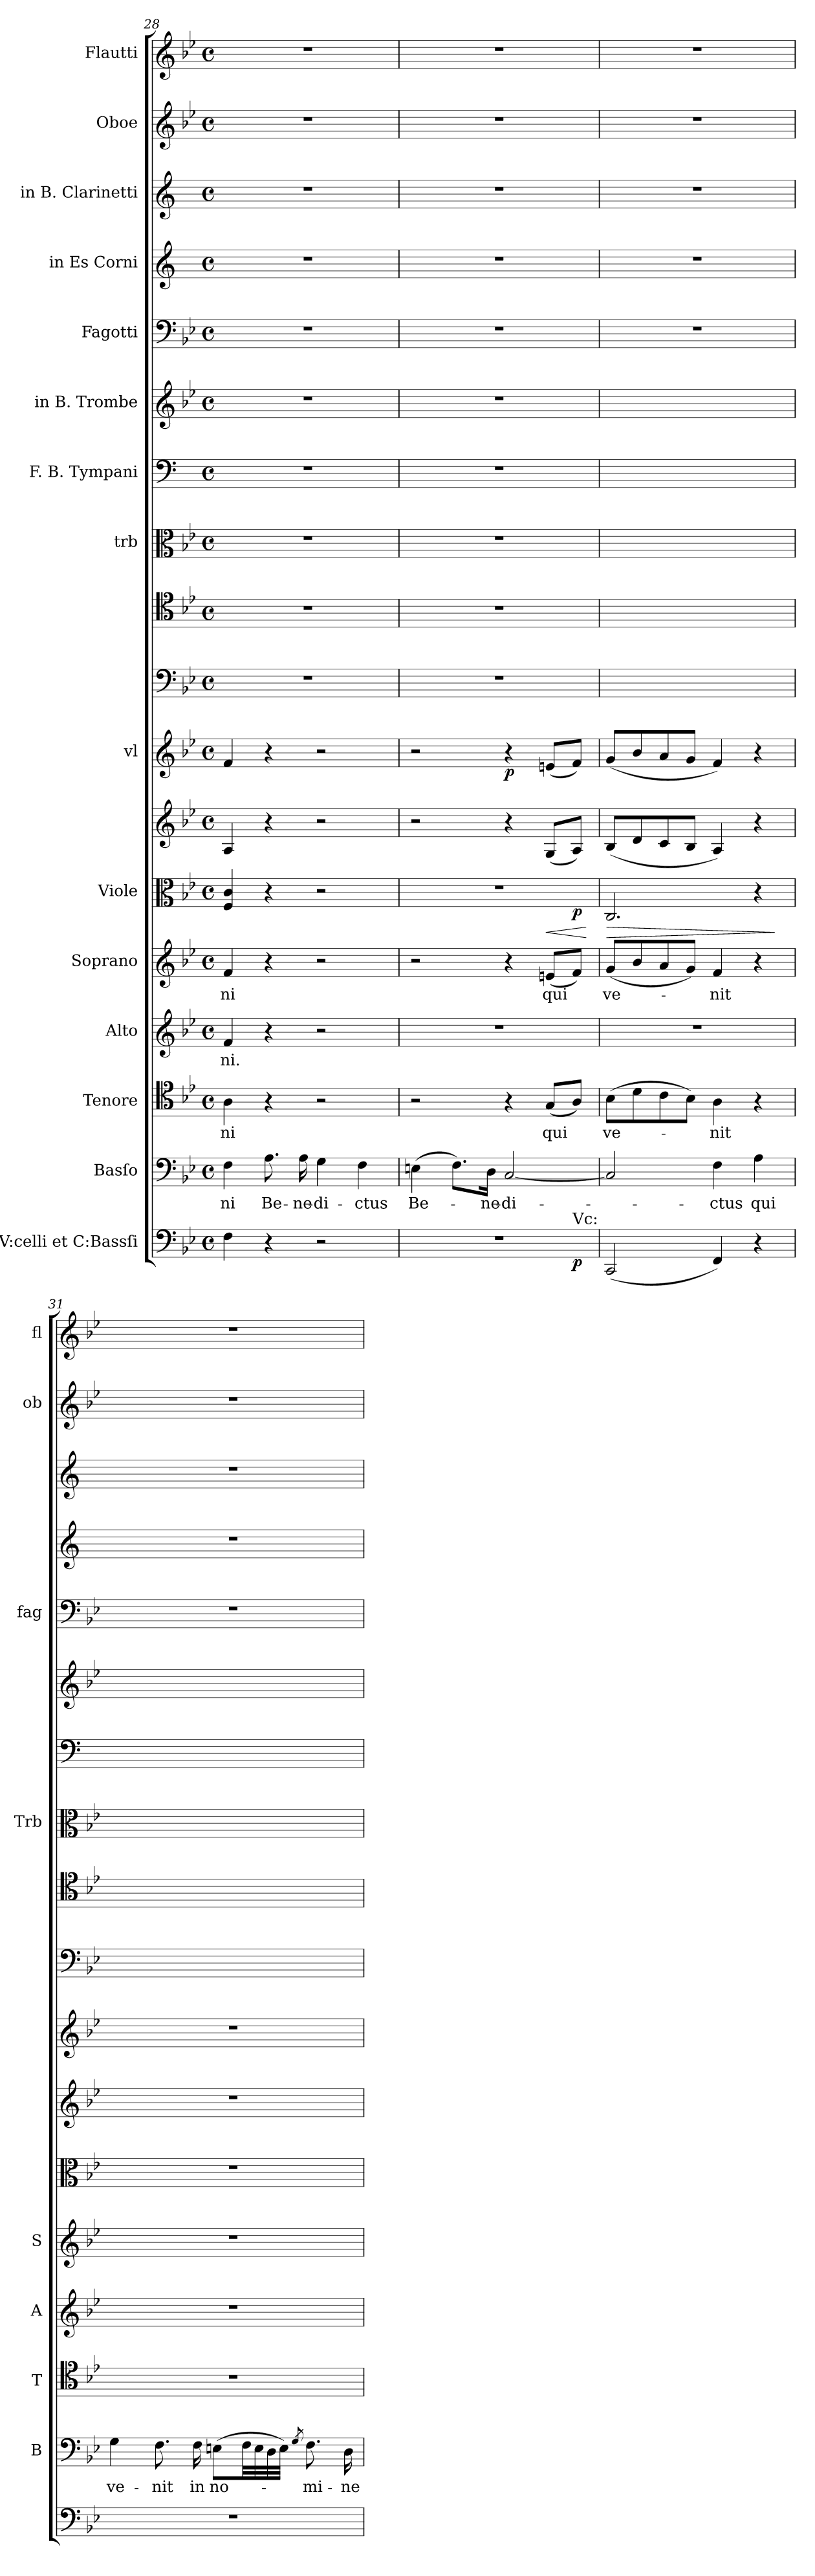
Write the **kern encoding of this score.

**kern	**dynam	**kern	**text	**kern	**text	**kern	**text	**kern	**text	**dynam	**kern	**dynam	**kern	**kern	**dynam	**kern	**kern	**kern	**kern	**kern	**kern	**kern	**kern	**kern	**kern
*part18	*part18	*part17	*part17	*part16	*part16	*part15	*part15	*part14	*part14	*part14	*part13	*part13	*part12	*part11	*part11	*part10	*part9	*part8	*part7	*part6	*part5	*part4	*part3	*part2	*part1
*staff18	*staff18	*staff17	*staff17	*staff16	*staff16	*staff15	*staff15	*staff14	*staff14	*staff14	*staff13	*staff13	*staff12	*staff11	*staff11	*staff10	*staff9	*staff8	*staff7	*staff6	*staff5	*staff4	*staff3	*staff2	*staff1
*I"V:celli et C:Bassſi	*	*I"Basſo	*	*I"Tenore	*	*I"Alto	*	*I"Soprano	*	*	*I"Viole	*	*	*I"vl	*	*	*	*I"trb	*I"F. B. Tympani	*I"in B. Trombe	*I"Fagotti	*I"in Es Corni	*I"in B. Clarinetti	*I"Oboe	*I"Flautti
*	*	*I'B	*	*I'T	*	*I'A	*	*I'S	*	*	*	*	*	*	*	*	*	*I'Trb	*	*	*I'fag	*	*	*I'ob	*I'fl
*clefF4	*	*clefF4	*	*clefC4	*	*clefG2	*	*clefG2	*	*	*clefC3	*	*clefG2	*clefG2	*	*clefF4	*clefC4	*clefC3	*clefF4	*clefG2	*clefF4	*clefG2	*clefG2	*clefG2	*clefG2
*	*	*	*	*	*	*	*	*	*	*	*	*	*	*	*	*	*	*	*	*	*	*ITrd1c2	*ITrd1c2	*	*
*k[b-e-]	*	*k[b-e-]	*	*k[b-e-]	*	*k[b-e-]	*	*k[b-e-]	*	*	*k[b-e-]	*	*k[b-e-]	*k[b-e-]	*	*k[b-e-]	*k[b-e-]	*k[b-e-]	*	*k[b-e-]	*k[b-e-]	*k[b-e-]	*k[b-e-]	*k[b-e-]	*k[b-e-]
*M4/4	*	*M4/4	*	*M4/4	*	*M4/4	*	*M4/4	*	*	*M4/4	*	*M4/4	*M4/4	*	*M4/4	*M4/4	*M4/4	*M4/4	*M4/4	*M4/4	*M4/4	*M4/4	*M4/4	*M4/4
*met(c)	*	*met(c)	*	*met(c)	*	*met(c)	*	*met(c)	*	*	*met(c)	*	*met(c)	*met(c)	*	*met(c)	*met(c)	*met(c)	*met(c)	*met(c)	*met(c)	*met(c)	*met(c)	*met(c)	*met(c)
=28	=28	=28	=28	=28	=28	=28	=28	=28	=28	=28	=28	=28	=28	=28	=28	=28	=28	=28	=28	=28	=28	=28	=28	=28	=28
4F\	.	4F\	-ni	4A\	-ni	4f/	-ni.	4f/	-ni	.	4F/ 4c/	.	4A/	4f/	.	1r	1r	1r	1r	1r	1r	1r	1r	1r	1r
4r	.	8.A\	Be-	4r	.	4r	.	4r	.	.	4r	.	4r	4r	.	.	.	.	.	.	.	.	.	.	.
.	.	16A\	-ne-	.	.	.	.	.	.	.	.	.	.	.	.	.	.	.	.	.	.	.	.	.	.
2r	.	4G\	-di-	2r	.	2r	.	2r	.	.	2r	.	2r	2r	.	.	.	.	.	.	.	.	.	.	.
.	.	4F\	-ctus	.	.	.	.	.	.	.	.	.	.	.	.	.	.	.	.	.	.	.	.	.	.
=29	=29	=29	=29	=29	=29	=29	=29	=29	=29	=29	=29	=29	=29	=29	=29	=29	=29	=29	=29	=29	=29	=29	=29	=29	=29
*^	*	*	*	*	*	*	*	*	*	*	*^	*	*	*	*	*	*	*	*	*	*	*	*	*	*
1r	2..ryy	.	(4En\	Be-	2r	.	1r	.	2r	.	.	1r	2..ryy	.	2r	2r	.	1r	1r	1r	1r	1r	1r	1r	1r	1r	1r
.	.	.	8.F\L)	.	.	.	.	.	.	.	.	.	.	.	.	.	.	.	.	.	.	.	.	.	.	.	.
.	.	.	16D\Jk	-ne-	.	.	.	.	.	.	.	.	.	.	.	.	.	.	.	.	.	.	.	.	.	.	.
.	.	.	[2C/	-di-	4r	.	.	.	4r	.	.	.	.	.	4r	4r	p	.	.	.	.	.	.	.	.	.	.
!	!	!	!	!	!	!	!	!	!	!	!LO:HP:a	!	!	!	!	!	!	!	!	!	!	!	!	!	!	!	!
.	.	.	.	.	(8G/L	qui	.	.	(8en/L	qui	<	.	.	.	(8G/L	(8en/L	.	.	.	.	.	.	.	.	.	.	.
!	!LO:TX:a:t=Vc&colon;	!	!	!	!	!	!	!	!	!	!	!	!	!	!	!	!	!	!	!	!	!	!	!	!	!	!
.	8ryy	p	.	.	8A/J)	.	.	.	8f/J)	.	.	.	8ryy	p	8A/J)	8f/J)	.	.	.	.	.	.	.	.	.	.	.
.	.	.	.	.	.	.	.	.	.	.	[	.	.	.	.	.	.	.	.	.	.	.	.	.	.	.	.
=30	=30	=30	=30	=30	=30	=30	=30	=30	=30	=30	=30	=30	=30	=30	=30	=30	=30	=30	=30	=30	=30	=30	=30	=30	=30	=30	=30
!	!	!	!	!	!	!	!	!	!	!	!LO:HP:a	!	!	!	!	!	!	!	!	!	!	!	!	!	!	!	!
*v	*v	*	*	*	*	*	*	*	*	*	*	*v	*v	*	*	*	*	*	*	*	*	*	*	*	*	*	*
(2CC/	.	2C/]	.	(8B-\L	ve-	1r	.	(8g/L	ve-	>	2.C/	.	(8B-/L	(8g/L	.	1ryy	1ryy	1ryy	1ryy	1ryy	1r	1r	1r	1r	1r
.	.	.	.	8d\	.	.	.	8b-/	.	.	.	.	8d/	8b-/	.	.	.	.	.	.	.	.	.	.	.
.	.	.	.	8c\	.	.	.	8a/	.	.	.	.	8c/	8a/	.	.	.	.	.	.	.	.	.	.	.
.	.	.	.	8B-\J)	.	.	.	8g/J)	.	.	.	.	8B-/J	8g/J	.	.	.	.	.	.	.	.	.	.	.
4FF/)	.	4F\	-ctus	4A\	-nit	.	.	4f/	-nit	.	.	.	4A/)	4f/)	.	.	.	.	.	.	.	.	.	.	.
4r	.	4A\	qui	4r	.	.	.	4r	.	.	4r	.	4r	4r	.	.	.	.	.	.	.	.	.	.	.
.	.	.	.	.	.	.	.	.	.	]	.	.	.	.	.	.	.	.	.	.	.	.	.	.	.
=31	=31	=31	=31	=31	=31	=31	=31	=31	=31	=31	=31	=31	=31	=31	=31	=31	=31	=31	=31	=31	=31	=31	=31	=31	=31
1r	.	4G\	ve-	1r	.	1r	.	1r	.	.	1r	.	1r	1r	.	1ryy	1ryy	1ryy	1ryy	1ryy	1r	1r	1r	1r	1r
.	.	8.F\	-nit	.	.	.	.	.	.	.	.	.	.	.	.	.	.	.	.	.	.	.	.	.	.
.	.	16F\	in	.	.	.	.	.	.	.	.	.	.	.	.	.	.	.	.	.	.	.	.	.	.
.	.	(8En\L	no-	.	.	.	.	.	.	.	.	.	.	.	.	.	.	.	.	.	.	.	.	.	.
.	.	32F\LL	.	.	.	.	.	.	.	.	.	.	.	.	.	.	.	.	.	.	.	.	.	.	.
.	.	32E\	.	.	.	.	.	.	.	.	.	.	.	.	.	.	.	.	.	.	.	.	.	.	.
.	.	32D\	.	.	.	.	.	.	.	.	.	.	.	.	.	.	.	.	.	.	.	.	.	.	.
.	.	32E\JJJ)	.	.	.	.	.	.	.	.	.	.	.	.	.	.	.	.	.	.	.	.	.	.	.
.	.	8qG/	.	.	.	.	.	.	.	.	.	.	.	.	.	.	.	.	.	.	.	.	.	.	.
.	.	8.F\	-mi-	.	.	.	.	.	.	.	.	.	.	.	.	.	.	.	.	.	.	.	.	.	.
.	.	16D\	-ne	.	.	.	.	.	.	.	.	.	.	.	.	.	.	.	.	.	.	.	.	.	.
=	=	=	=	=	=	=	=	=	=	=	=	=	=	=	=	=	=	=	=	=	=	=	=	=	=
*-	*-	*-	*-	*-	*-	*-	*-	*-	*-	*-	*-	*-	*-	*-	*-	*-	*-	*-	*-	*-	*-	*-	*-	*-	*-
